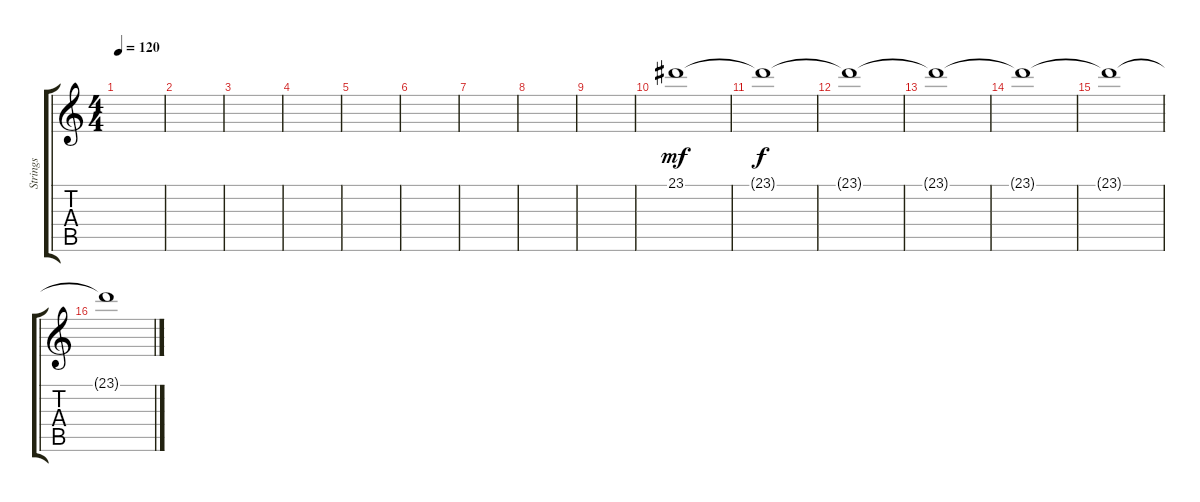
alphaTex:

\track ("Strings" "Strings") {instrument tremolostrings}
\staff {score tabs}
\tuning (E4 B3 G3 D3 A2 E2) {hide}
\ts (4 4)
\tempo 120
\clef g2
\ks c
|
|
|
|
|
|
|
|
|
23.1.1{dy mf} |
23.1{t}.1{dy f} |
23.1{t}.1 |
23.1{t}.1 |
23.1{t}.1 |
23.1{t}.1 |
23.1{t}.1
